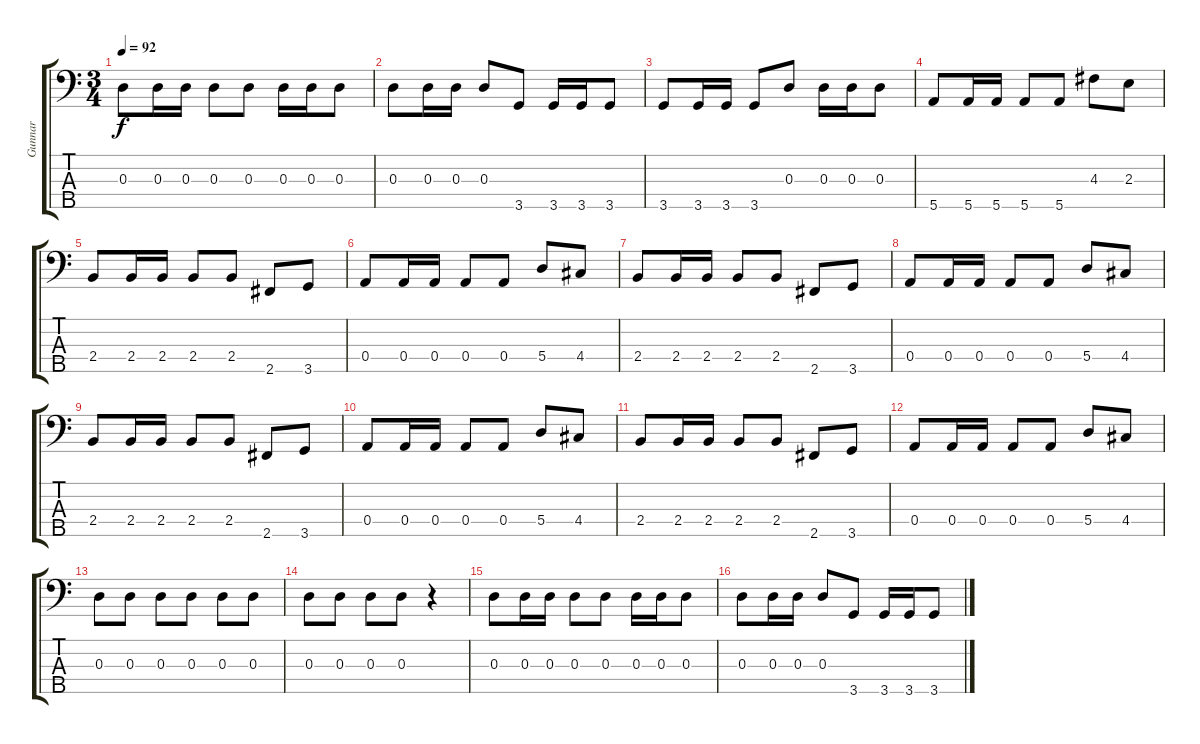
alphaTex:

\track ("Gunnar" "Gunnar") {instrument electricbassfinger}
\staff {score tabs}
\tuning (B2 G2 D2 A1 E1) {hide}
\ts (3 4)
\tempo 92
\clef f4
\ks c
0.3.8{dy f} 0.3.16 0.3.16 0.3.8 0.3.8 0.3.16 0.3.16 0.3.8 |
0.3.8 0.3.16 0.3.16 0.3.8 3.5.8 3.5.16 3.5.16 3.5.8 |
3.5.8 3.5.16 3.5.16 3.5.8 0.3.8 0.3.16 0.3.16 0.3.8 |
5.5.8 5.5.16 5.5.16 5.5.8 5.5.8 4.3.8 2.3.8 |
2.4.8 2.4.16 2.4.16 2.4.8 2.4.8 2.5.8 3.5.8 |
0.4.8 0.4.16 0.4.16 0.4.8 0.4.8 5.4.8 4.4.8 |
2.4.8 2.4.16 2.4.16 2.4.8 2.4.8 2.5.8 3.5.8 |
0.4.8 0.4.16 0.4.16 0.4.8 0.4.8 5.4.8 4.4.8 |
2.4.8 2.4.16 2.4.16 2.4.8 2.4.8 2.5.8 3.5.8 |
0.4.8 0.4.16 0.4.16 0.4.8 0.4.8 5.4.8 4.4.8 |
2.4.8 2.4.16 2.4.16 2.4.8 2.4.8 2.5.8 3.5.8 |
0.4.8 0.4.16 0.4.16 0.4.8 0.4.8 5.4.8 4.4.8 |
0.3.8 0.3.8 0.3.8 0.3.8 0.3.8 0.3.8 |
0.3.8 0.3.8 0.3.8 0.3.8 r.4 |
0.3.8 0.3.16 0.3.16 0.3.8 0.3.8 0.3.16 0.3.16 0.3.8 |
0.3.8 0.3.16 0.3.16 0.3.8 3.5.8 3.5.16 3.5.16 3.5.8
